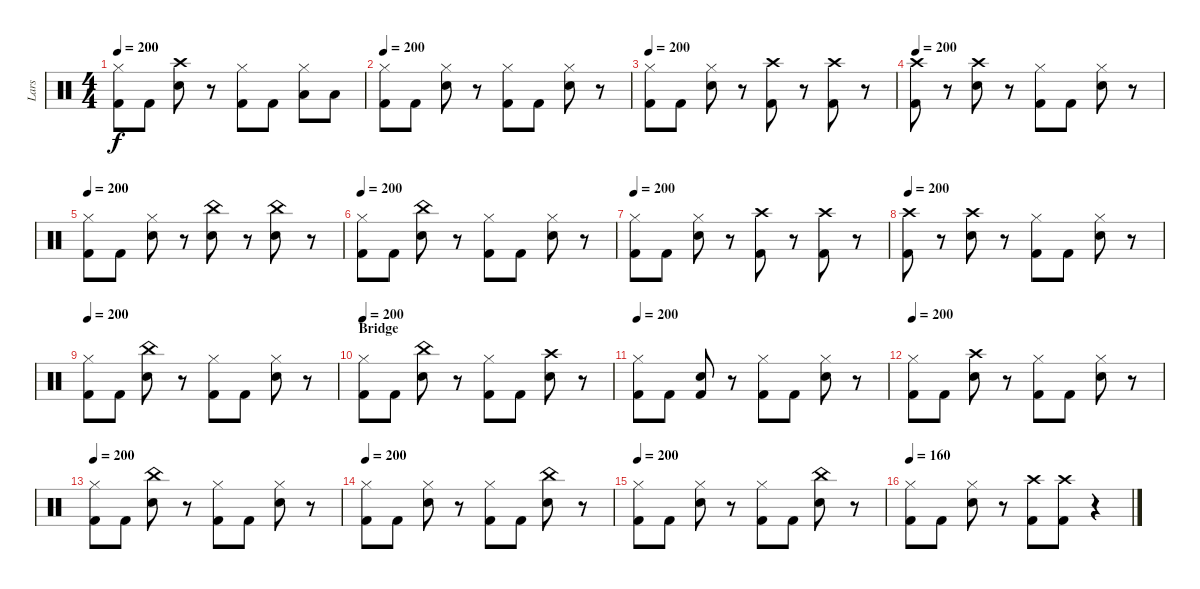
\track ("Lars" "Lars") {instrument percussion}
\staff {score}
\articulation defaults
\ts (4 4)
\tempo 200
\clef neutral
\ks c
("Kick (hit) 2" "Hi-Hat (closed)").8{dy f} "Kick (hit) 2".8 ("Crash high (hit)" "Snare (hit) 2").8 r.8 ("Hi-Hat (closed)" "Kick (hit) 2").8 "Kick (hit) 2".8 ("Low Tom (hit)" "Hi-Hat (closed)").8 "Low Tom (hit)".8 |
\tempo 200
("Hi-Hat (closed)" "Kick (hit) 2").8 "Kick (hit) 2".8 ("Snare (hit) 2" "Hi-Hat (closed)").8 r.8 ("Hi-Hat (closed)" "Kick (hit) 2").8 "Kick (hit) 2".8 ("Snare (hit) 2" "Hi-Hat (closed)").8 r.8 |
\tempo 200
("Kick (hit) 2" "Hi-Hat (closed)").8 "Kick (hit) 2".8 ("Snare (hit) 2" "Hi-Hat (closed)").8 r.8 ("Crash high (hit)" "Kick (hit) 2").8 r.8 ("Crash high (hit)" "Kick (hit) 2").8 r.8 |
\tempo 200
("Kick (hit) 2" "Crash high (hit)").8 r.8 ("Crash high (hit)" "Snare (hit) 2").8 r.8 ("Hi-Hat (closed)" "Kick (hit) 2").8 "Kick (hit) 2".8 ("Hi-Hat (closed)" "Snare (hit) 2").8 r.8 |
\tempo 200
("Hi-Hat (closed)" "Kick (hit) 2").8 "Kick (hit) 2".8 ("Snare (hit) 2" "Hi-Hat (closed)").8 r.8 ("China (hit)" "Snare (hit) 2").8 r.8 ("China (hit)" "Snare (hit) 2").8 r.8 |
\tempo 200
("Hi-Hat (closed)" "Kick (hit) 2").8 "Kick (hit) 2".8 ("Snare (hit) 2" "China (hit)").8 r.8 ("Hi-Hat (closed)" "Kick (hit) 2").8 "Kick (hit) 2".8 ("Snare (hit) 2" "Hi-Hat (closed)").8 r.8 |
\tempo 200
("Kick (hit) 2" "Hi-Hat (closed)").8 "Kick (hit) 2".8 ("Snare (hit) 2" "Hi-Hat (closed)").8 r.8 ("Crash high (hit)" "Kick (hit) 2").8 r.8 ("Crash high (hit)" "Kick (hit) 2").8 r.8 |
\tempo 200
("Kick (hit) 2" "Crash high (hit)").8 r.8 ("Crash high (hit)" "Snare (hit) 2").8 r.8 ("Hi-Hat (closed)" "Kick (hit) 2").8 "Kick (hit) 2".8 ("Hi-Hat (closed)" "Snare (hit) 2").8 r.8 |
\tempo 200
("Hi-Hat (closed)" "Kick (hit) 2").8 "Kick (hit) 2".8 ("Snare (hit) 2" "China (hit)").8 r.8 ("Hi-Hat (closed)" "Kick (hit) 2").8 "Kick (hit) 2".8 ("Snare (hit) 2" "Hi-Hat (closed)").8 r.8 |
\section ("" "Bridge")
\tempo 200
("Hi-Hat (closed)" "Kick (hit) 2").8 "Kick (hit) 2".8 ("Snare (hit) 2" "China (hit)").8 r.8 ("Hi-Hat (closed)" "Kick (hit) 2").8 "Kick (hit) 2".8 ("Snare (hit) 2" "Crash high (hit)").8 r.8 |
\tempo 200
("Hi-Hat (closed)" "Kick (hit) 2").8 "Kick (hit) 2".8 ("Snare (hit) 2" "Kick (hit) 2").8 r.8 ("Hi-Hat (closed)" "Kick (hit) 2").8 "Kick (hit) 2".8 ("Snare (hit) 2" "Hi-Hat (closed)").8 r.8 |
\tempo 200
("Hi-Hat (closed)" "Kick (hit) 2").8 "Kick (hit) 2".8 ("Snare (hit) 2" "Crash high (hit)").8 r.8 ("Hi-Hat (closed)" "Kick (hit) 2").8 "Kick (hit) 2".8 ("Snare (hit) 2" "Hi-Hat (closed)").8 r.8 |
\tempo 200
("Hi-Hat (closed)" "Kick (hit) 2").8 "Kick (hit) 2".8 ("Snare (hit) 2" "China (hit)").8 r.8 ("Hi-Hat (closed)" "Kick (hit) 2").8 "Kick (hit) 2".8 ("Snare (hit) 2" "Hi-Hat (closed)").8 r.8 |
\tempo 200
("Hi-Hat (closed)" "Kick (hit) 2").8 "Kick (hit) 2".8 ("Snare (hit) 2" "Hi-Hat (closed)").8 r.8 ("Hi-Hat (closed)" "Kick (hit) 2").8 "Kick (hit) 2".8 ("Snare (hit) 2" "China (hit)").8 r.8 |
\tempo 200
("Hi-Hat (closed)" "Kick (hit) 2").8 "Kick (hit) 2".8 ("Snare (hit) 2" "Hi-Hat (closed)").8 r.8 ("Hi-Hat (closed)" "Kick (hit) 2").8 "Kick (hit) 2".8 ("Snare (hit) 2" "China (hit)").8 r.8 |
\tempo 160
("Hi-Hat (closed)" "Kick (hit) 2").8 "Kick (hit) 2".8 ("Snare (hit) 2" "Hi-Hat (closed)").8 r.8 ("Crash high (hit)" "Kick (hit) 2").8 ("Crash high (hit)" "Kick (hit) 2").8 r.4
